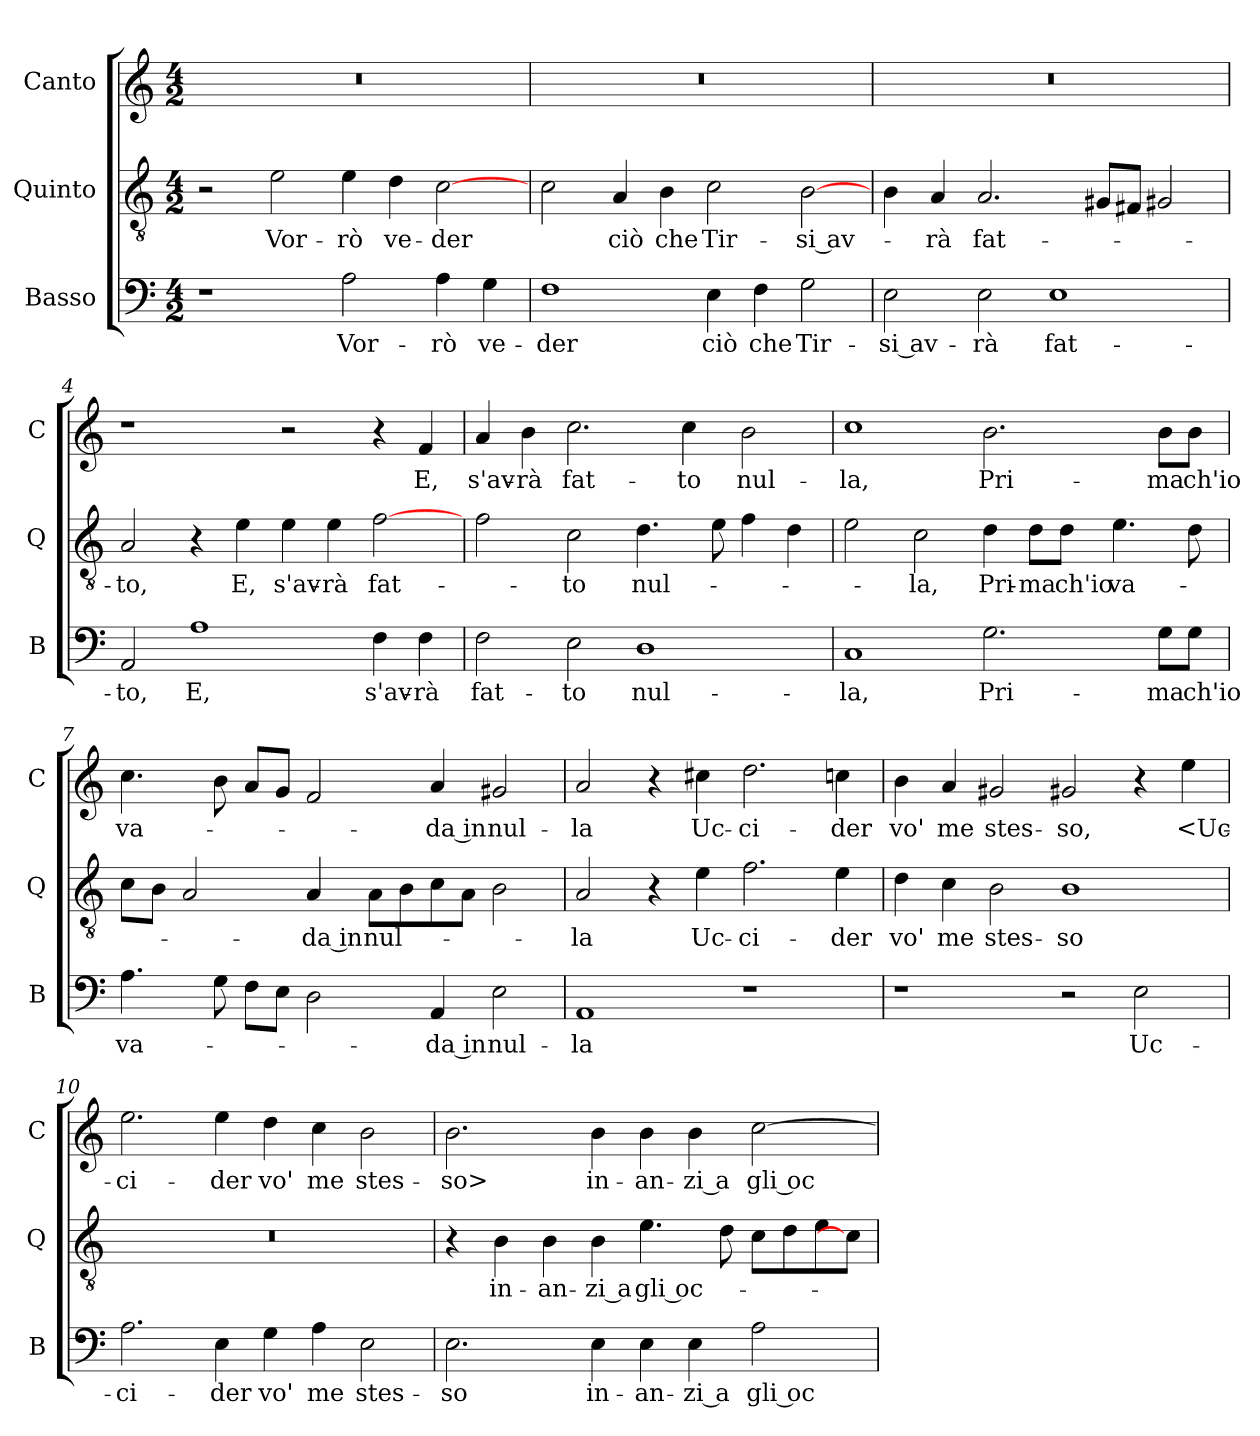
**kern	**text	**kern	**text	**kern	**text
*part3	*part3	*part2	*part2	*part1	*part1
*staff3	*staff3	*staff2	*staff2	*staff1	*staff1
*I"Basso	*	*I"Quinto	*	*I"Canto	*
*I'B	*	*I'Q	*	*I'C	*
*clefF4	*	*clefGv2	*	*clefG2	*
*k[]	*	*k[]	*	*k[]	*
*M4/2	*	*M4/2	*	*M4/2	*
=1	=1	=1	=1	=1	=1
1r	.	2r	.	0r	.
.	.	2e	Vor-	.	.
2A	Vor-	4e	-rò	.	.
.	.	4d	ve-	.	.
4A	-rò	[2c	-der	.	.
4G	ve-	.	.	.	.
=2	=2	=2	=2	=2	=2
1F	-der	2c	.	0r	.
.	.	4A	ciò	.	.
.	.	4B	che	.	.
4E	ciò	2c	Tir-	.	.
4F	che	.	.	.	.
2G	Tir-	[2B	-si av-	.	.
=3	=3	=3	=3	=3	=3
2E	-si av-	4B	.	0r	.
.	.	4A	-rà	.	.
2E	-rà	2.A	fat-	.	.
1E	fat-	.	.	.	.
.	.	8G#XL	.	.	.
.	.	8F#XJ	.	.	.
.	.	2G#X	.	.	.
=4	=4	=4	=4	=4	=4
2AA	-to,	2A	-to,	1r	.
1A	E,	4r	.	.	.
.	.	4e	E,	.	.
.	.	4e	s'av-	2r	.
.	.	4e	-rà	.	.
4F	s'av-	[2f	fat-	4r	.
4F	-rà	.	.	4f	E,
=5	=5	=5	=5	=5	=5
2F	fat-	2f	.	4a	s'av-
.	.	.	.	4b	-rà
2E	-to	2c	-to	2.cc	fat-
1D	nul-	4.d	nul-	.	.
.	.	.	.	4cc	-to
.	.	8e	.	.	.
.	.	4f	.	2b	nul-
.	.	4d	.	.	.
=6	=6	=6	=6	=6	=6
1C	-la,	2e	.	1cc	-la,
.	.	2c	-la,	.	.
2.G	Pri-	4d	Pri-	2.b	Pri-
.	.	8dL	-ma	.	.
.	.	8dJ	ch'io	.	.
.	.	4.e	va-	.	.
8GL	-ma	.	.	8bL	-ma
8GJ	ch'io	8d	.	8bJ	ch'io
=7	=7	=7	=7	=7	=7
4.A	va-	8cL	.	4.cc	va-
.	.	8BJ	.	.	.
.	.	2A	.	.	.
8G	.	.	.	8b	.
8FL	.	.	.	8aL	.
8EJ	.	.	.	8gJ	.
2D	.	4A	-da in	2f	.
.	.	8AL	nul-	.	.
.	.	8B	.	.	.
4AA	-da in	8c	.	4a	-da in
.	.	8AJ	.	.	.
2E	nul-	2B	.	2g#X	nul-
=8	=8	=8	=8	=8	=8
1AA	-la	2A	-la	2a	-la
.	.	4r	.	4r	.
.	.	4e	Uc-	4cc#X	Uc-
1r	.	2.f	-ci-	2.dd	-ci-
.	.	4e	-der	4ccn	-der
=9	=9	=9	=9	=9	=9
1r	.	4d	vo'	4b	vo'
.	.	4c	me	4a	me
.	.	2B	stes-	2g#X	stes-
2r	.	1B	-so	2g#X	-so,
2E	Uc-	.	.	4r	.
.	.	.	.	4ee	<Uc-
=10	=10	=10	=10	=10	=10
2.A	-ci-	0r	.	2.ee	-ci-
4E	-der	.	.	4ee	-der
4G	vo'	.	.	4dd	vo'
4A	me	.	.	4cc	me
2E	stes-	.	.	2b	stes-
=11	=11	=11	=11	=11	=11
2.E	-so	4r	.	2.b	-so>
.	.	4B	in-	.	.
.	.	4B	-an-	.	.
4E	in-	4B	-zi a	4b	in-
4E	-an-	4.e	gli oc-	4b	-an-
4E	-zi a	.	.	4b	-zi a
.	.	8d	.	.	.
2A	gli oc-	8cL	.	[2cc	gli oc-
.	.	8d	.	.	.
.	.	8e	.	.	.
.	.	8cJ]	.	.	.
=	=	=	=	=	=
*-	*-	*-	*-	*-	*-
